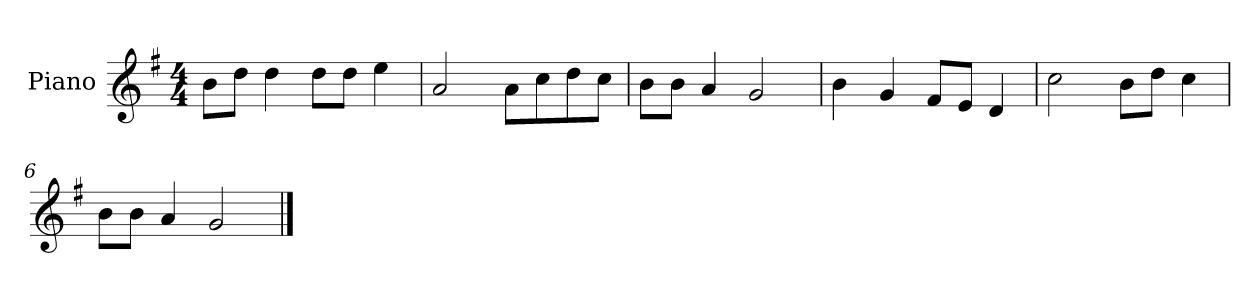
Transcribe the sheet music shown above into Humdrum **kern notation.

**kern
*part1
*staff1
*I"Piano
*I'P-no
*clefG2
*k[f#]
*M4/4
*MM90
=1
8b\L
8dd\J
4dd\
8dd\L
8dd\J
4ee\
=2
2a/
8a\L
8cc\
8dd\
8cc\J
=3
8b\L
8b\J
4a/
2g/
=4
4b\
4g/
8f#/L
8e/J
4d/
=5
2cc\
8b\L
8dd\J
4cc\
=6
8b\L
8b\J
4a/
2g/
==
*-
